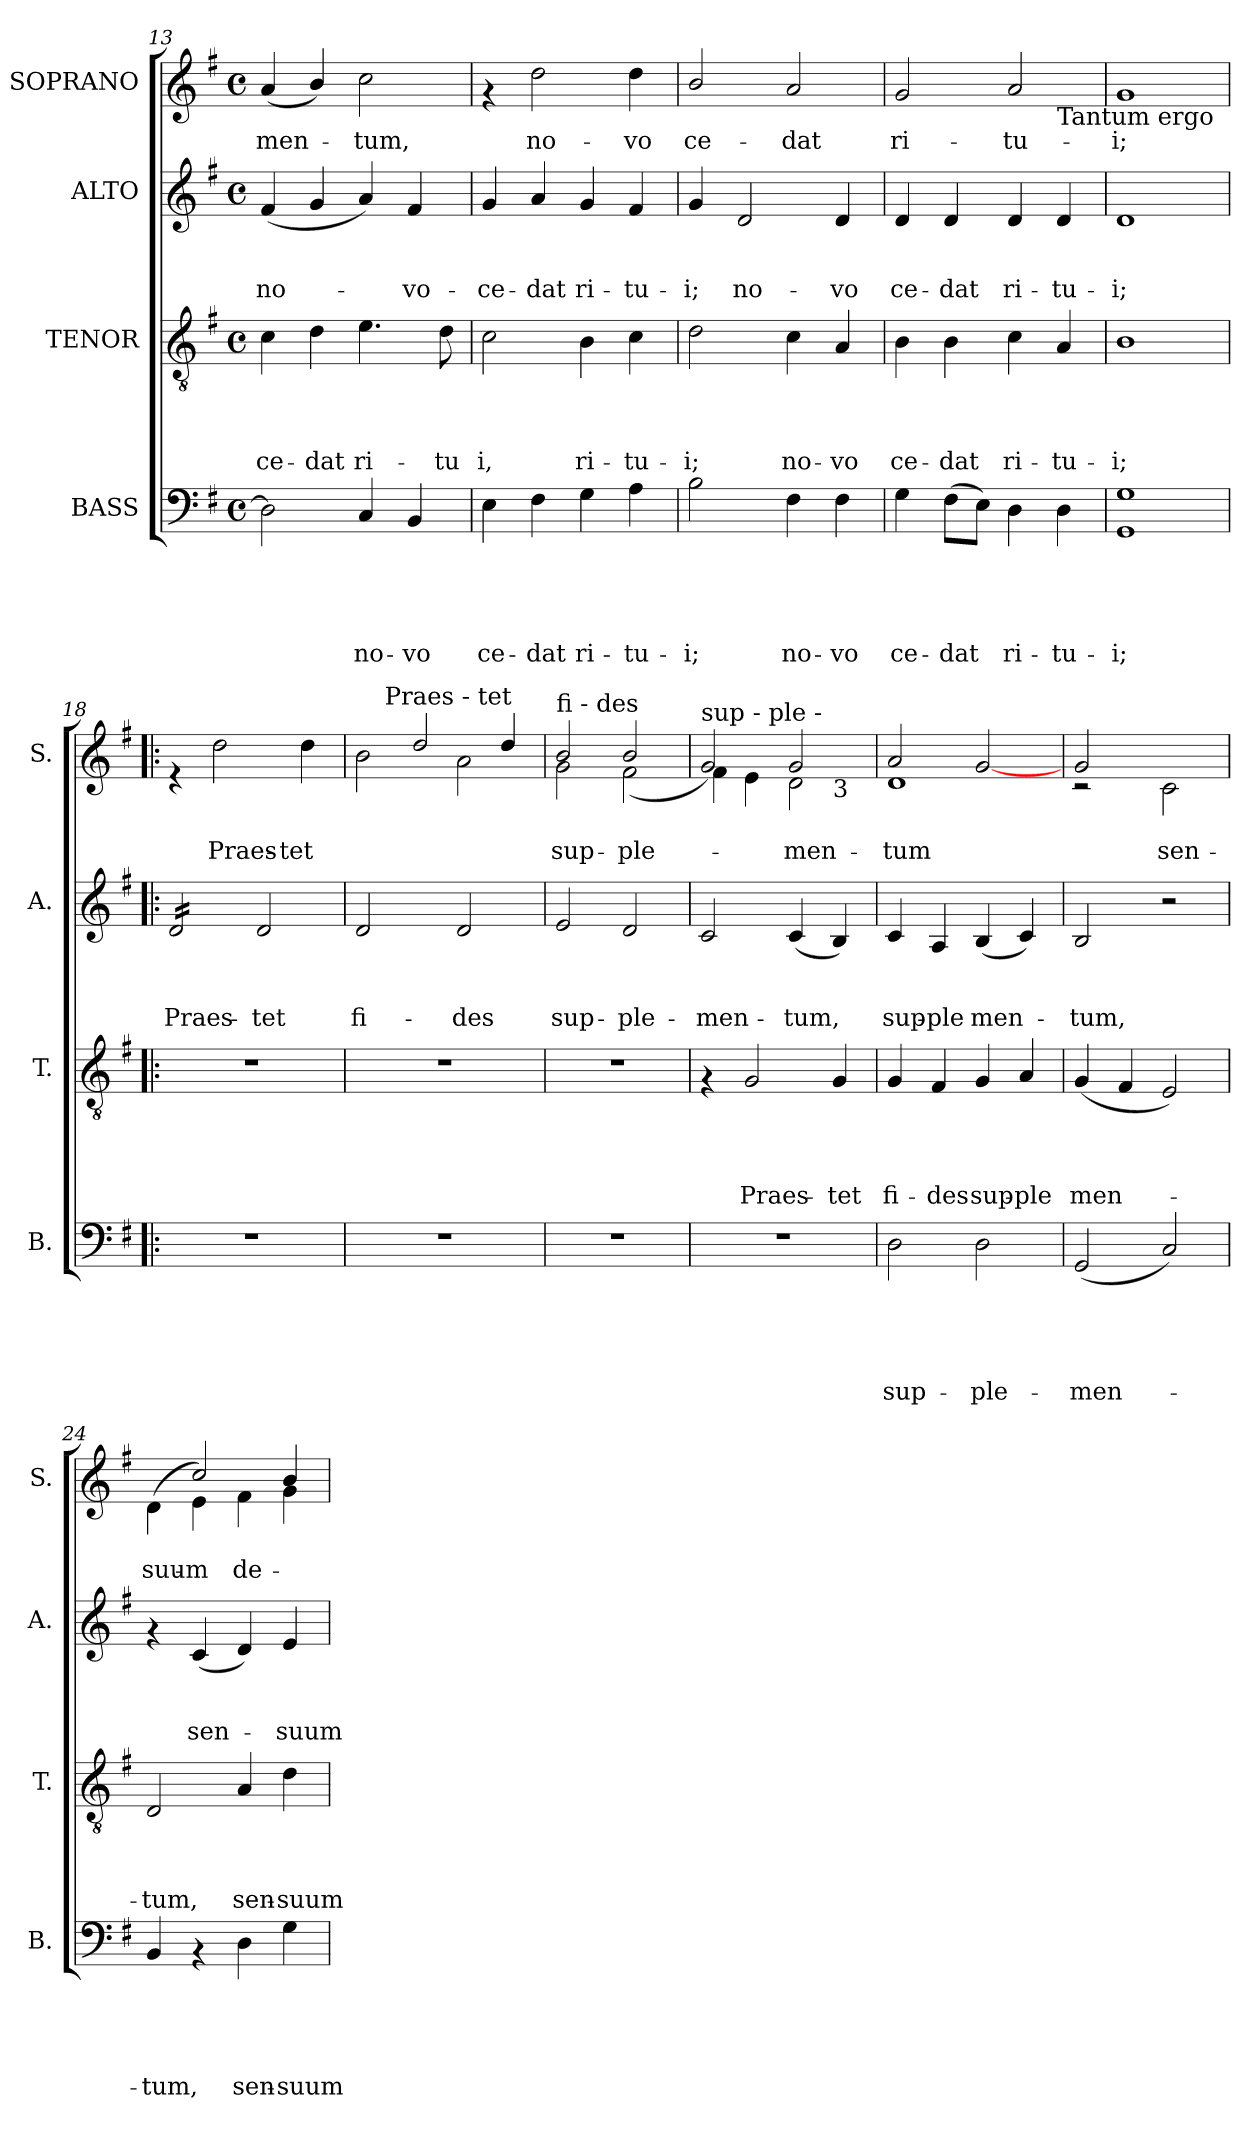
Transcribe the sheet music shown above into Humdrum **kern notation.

**kern	**text	**text	**text	**text	**text	**kern	**text	**text	**text	**text	**kern	**text	**text	**text	**kern	**text	**text
*part4	*part4	*part4	*part4	*part4	*part4	*part3	*part3	*part3	*part3	*part3	*part2	*part2	*part2	*part2	*part1	*part1	*part1
*staff4	*staff4	*staff4	*staff4	*staff4	*staff4	*staff3	*staff3	*staff3	*staff3	*staff3	*staff2	*staff2	*staff2	*staff2	*staff1	*staff1	*staff1
*I"BASS	*	*	*	*	*	*I"TENOR	*	*	*	*	*I"ALTO	*	*	*	*I"SOPRANO	*	*
*I'B.	*	*	*	*	*	*I'T.	*	*	*	*	*I'A.	*	*	*	*I'S.	*	*
*clefF4	*	*	*	*	*	*clefGv2	*	*	*	*	*clefG2	*	*	*	*clefG2	*	*
*k[f#]	*	*	*	*	*	*k[f#]	*	*	*	*	*k[f#]	*	*	*	*k[f#]	*	*
*G:	*	*	*	*	*	*G:	*	*	*	*	*G:	*	*	*	*G:	*	*
*M4/4	*	*	*	*	*	*M4/4	*	*	*	*	*M4/4	*	*	*	*M4/4	*	*
*met(c)	*	*	*	*	*	*met(c)	*	*	*	*	*met(c)	*	*	*	*met(c)	*	*
=13	=13	=13	=13	=13	=13	=13	=13	=13	=13	=13	=13	=13	=13	=13	=13	=13	=13
!	!	!	!	!	!	!	!	!	!	!LO:LY:b	!	!	!	!LO:LY:b	!	!LO:LY:b	!
2D\]	.	.	.	.	.	4c\	.	.	.	ce-	(<4f#/	.	.	no-	(<4a/	-men-	.
!	!	!	!	!	!	!	!	!	!	!LO:LY:b	!	!	!	!	!	!	!
.	.	.	.	.	.	4d\	.	.	.	-dat	4g/	.	.	.	4b/)	.	.
!	!	!	!	!	!LO:LY:b	!	!	!	!	!LO:LY:b	!	!	!	!	!	!LO:LY:b	!
4C/	.	.	.	.	no-	4.e\	.	.	.	ri-	4a/)	.	.	.	2cc\	-tum,	.
!	!	!	!	!	!LO:LY:b	!	!	!	!	!	!	!	!	!LO:LY:b	!	!	!
4BB/	.	.	.	.	-vo	.	.	.	.	.	4f#/	.	.	-vo-	.	.	.
!	!	!	!	!	!	!	!	!	!	!LO:LY:b	!	!	!	!	!	!	!
.	.	.	.	.	.	8d\	.	.	.	-tu	.	.	.	.	.	.	.
!!LO:PB:g=z
=14	=14	=14	=14	=14	=14	=14	=14	=14	=14	=14	=14	=14	=14	=14	=14	=14	=14
!	!	!	!	!	!LO:LY:b	!	!	!	!	!LO:LY:b	!	!	!	!LO:LY:b	!	!	!
4E\	.	.	.	.	ce-	2c\	.	.	.	i,	4g/	.	.	-ce-	4rf	.	.
!	!	!	!	!	!LO:LY:b	!	!	!	!	!	!	!	!	!LO:LY:b	!	!LO:LY:b	!
4F#\	.	.	.	.	-dat	.	.	.	.	.	4a/	.	.	-dat	2dd\	no-	.
!	!	!	!	!	!LO:LY:b	!	!	!	!	!LO:LY:b	!	!	!	!LO:LY:b	!	!	!
4G\	.	.	.	.	ri-	4B\	.	.	.	ri-	4g/	.	.	ri-	.	.	.
!	!	!	!	!	!LO:LY:b	!	!	!	!	!LO:LY:b	!	!	!	!LO:LY:b	!	!LO:LY:b	!
4A\	.	.	.	.	-tu-	4c\	.	.	.	-tu-	4f#/	.	.	-tu-	4dd\	-vo	.
=15	=15	=15	=15	=15	=15	=15	=15	=15	=15	=15	=15	=15	=15	=15	=15	=15	=15
!	!	!	!	!	!LO:LY:b	!	!	!	!	!LO:LY:b	!	!	!	!LO:LY:b	!	!LO:LY:b	!
2B\	.	.	.	.	-i;	2d\	.	.	.	-i;	4g/	.	.	-i;	2b/	ce-	.
!	!	!	!	!	!	!	!	!	!	!	!	!	!	!LO:LY:b	!	!	!
.	.	.	.	.	.	.	.	.	.	.	2d/	.	.	no-	.	.	.
!	!	!	!	!	!LO:LY:b	!	!	!	!	!LO:LY:b	!	!	!	!	!	!LO:LY:b	!
4F#\	.	.	.	.	no-	4c\	.	.	.	no-	.	.	.	.	2a/	-dat	.
!	!	!	!	!	!LO:LY:b	!	!	!	!	!LO:LY:b	!	!	!	!LO:LY:b	!	!	!
4F#\	.	.	.	.	-vo	4A/	.	.	.	-vo	4d/	.	.	-vo	.	.	.
=16	=16	=16	=16	=16	=16	=16	=16	=16	=16	=16	=16	=16	=16	=16	=16	=16	=16
!	!	!	!	!	!LO:LY:b	!	!	!	!	!LO:LY:b	!	!	!	!LO:LY:b	!	!LO:LY:b	!
*	*	*	*	*	*	*	*	*	*	*	*	*	*	*	*^	*	*
4G\	.	.	.	.	ce-	4B\	.	.	.	ce-	4d/	.	.	ce-	2g/	2.ryy	ri-	.
!	!	!	!	!	!LO:LY:b	!	!	!	!	!LO:LY:b	!	!	!	!LO:LY:b	!	!	!	!
(>8F#\L	.	.	.	.	-dat	4B\	.	.	.	-dat	4d/	.	.	-dat	.	.	.	.
8E\J)	.	.	.	.	.	.	.	.	.	.	.	.	.	.	.	.	.	.
!	!	!	!	!	!LO:LY:b	!	!	!	!	!LO:LY:b	!	!	!	!LO:LY:b	!	!	!LO:LY:b	!
4D\	.	.	.	.	ri-	4c\	.	.	.	ri-	4d/	.	.	ri-	2a/	.	-tu-	.
!	!	!	!	!	!	!	!	!	!	!	!	!	!	!	!	!LO:TX:b:t=Tantum ergo	!	!
!	!	!	!	!	!LO:LY:b	!	!	!	!	!LO:LY:b	!	!	!	!LO:LY:b	!	!	!	!
4D\	.	.	.	.	-tu-	4A/	.	.	.	-tu-	4d/	.	.	-tu-	.	4ryy	.	.
=17	=17	=17	=17	=17	=17	=17	=17	=17	=17	=17	=17	=17	=17	=17	=17	=17	=17	=17
!	!	!	!	!	!LO:LY:b	!	!	!	!	!LO:LY:b	!	!	!	!LO:LY:b	!	!	!LO:LY:b	!
*	*	*	*	*	*	*	*	*	*	*	*	*	*	*	*v	*v	*	*
1GG 1G	.	.	.	.	-i;	1B	.	.	.	-i;	1d	.	.	-i;	1g	-i;	.
=18!|:	=18!|:	=18!|:	=18!|:	=18!|:	=18!|:	=18!|:	=18!|:	=18!|:	=18!|:	=18!|:	=18!|:	=18!|:	=18!|:	=18!|:	=18!|:	=18!|:	=18!|:
!	!	!	!	!	!	!	!	!	!	!	!	!	!	!LO:LY:b	!	!	!
*	*	*	*	*	*	*	*	*	*	*	*tremolo	*	*	*	*	*	*
1r	.	.	.	.	.	1r	.	.	.	.	16d/LL	.	.	Praes-	4rd	.	.
.	.	.	.	.	.	.	.	.	.	.	16d/	.	.	.	.	.	.
.	.	.	.	.	.	.	.	.	.	.	16d/	.	.	.	.	.	.
.	.	.	.	.	.	.	.	.	.	.	16d/	.	.	.	.	.	.
!	!	!	!	!	!	!	!	!	!	!	!	!	!	!	!	!	!LO:LY:b
.	.	.	.	.	.	.	.	.	.	.	16d/	.	.	.	2dd\	.	Praes-
.	.	.	.	.	.	.	.	.	.	.	16d/	.	.	.	.	.	.
.	.	.	.	.	.	.	.	.	.	.	16d/	.	.	.	.	.	.
.	.	.	.	.	.	.	.	.	.	.	16d/JJ	.	.	.	.	.	.
*	*	*	*	*	*	*	*	*	*	*	*Xtremolo	*	*	*	*	*	*
!	!	!	!	!	!	!	!	!	!	!	!	!	!	!LO:LY:b	!	!	!
.	.	.	.	.	.	.	.	.	.	.	2d/	.	.	-tet	.	.	.
!	!	!	!	!	!	!	!	!	!	!	!	!	!	!	!	!	!LO:LY:b
.	.	.	.	.	.	.	.	.	.	.	.	.	.	.	4dd\	.	-tet
=19	=19	=19	=19	=19	=19	=19	=19	=19	=19	=19	=19	=19	=19	=19	=19	=19	=19
!	!	!	!	!	!	!	!	!	!	!	!	!	!	!LO:LY:b	!	!	!
*	*	*	*	*	*	*	*	*	*	*	*	*	*	*	*^	*	*
*	*	*	*	*	*	*	*	*	*	*	*	*	*	*	*	*^	*	*
1r	.	.	.	.	.	1r	.	.	.	.	2d/	.	.	fi-	8ryy	2b\	4ryy	.	.
!	!	!	!	!	!	!	!	!	!	!	!	!	!	!	!LO:TX:a:t=Praes - tet	!	!	!	!
.	.	.	.	.	.	.	.	.	.	.	.	.	.	.	2..ryy	.	.	.	.
.	.	.	.	.	.	.	.	.	.	.	.	.	.	.	.	.	2dd/	.	.
!	!	!	!	!	!	!	!	!	!	!	!	!	!	!LO:LY:b	!	!	!	!	!
.	.	.	.	.	.	.	.	.	.	.	2d/	.	.	-des	.	2a\	.	.	.
.	.	.	.	.	.	.	.	.	.	.	.	.	.	.	.	.	4dd/	.	.
=20	=20	=20	=20	=20	=20	=20	=20	=20	=20	=20	=20	=20	=20	=20	=20	=20	=20	=20	=20
!	!	!	!	!	!	!	!	!	!	!	!	!	!	!	!LO:TX:a:t=fi - des	!	!	!	!
!	!	!	!	!	!	!	!	!	!	!	!	!	!	!LO:LY:b	!	!	!	!	!LO:LY:b
*	*	*	*	*	*	*	*	*	*	*	*	*	*	*	*	*v	*v	*	*
1r	.	.	.	.	.	1r	.	.	.	.	2e/	.	.	sup-	2b/	2g\	.	sup-
!	!	!	!	!	!	!	!	!	!	!	!	!	!	!LO:LY:b	!	!	!	!LO:LY:b
.	.	.	.	.	.	.	.	.	.	.	2d/	.	.	-ple-	2b/	(<2f#\	.	-ple-
=21	=21	=21	=21	=21	=21	=21	=21	=21	=21	=21	=21	=21	=21	=21	=21	=21	=21	=21
!	!	!	!	!	!	!	!	!	!	!	!	!	!	!	!LO:TX:a:t=sup - ple -	!	!	!
!	!	!	!	!	!	!	!	!	!	!	!	!	!	!LO:LY:b	!	!	!	!
*	*	*	*	*	*	*	*	*	*	*	*	*	*	*	*	*^	*	*
1r	.	.	.	.	.	4rF	.	.	.	.	2c/	.	.	-men-	2g/)	4f#\	2.ryy	.	.
!	!	!	!	!	!	!	!	!	!	!LO:LY:b	!	!	!	!	!	!	!	!	!
.	.	.	.	.	.	2G/	.	.	.	Praes-	.	.	.	.	.	4e\	.	.	.
!	!	!	!	!	!	!	!	!	!	!	!	!	!	!LO:LY:b	!	!	!	!	!LO:LY:b
.	.	.	.	.	.	.	.	.	.	.	(>4c/	.	.	-tum,	2d\	2g/	.	.	-men-
!	!	!	!	!	!	!	!	!	!	!	!	!	!	!	!	!	!LO:TX:b:t=3	!	!
!	!	!	!	!	!	!	!	!	!	!LO:LY:b	!	!	!	!	!	!	!	!	!
.	.	.	.	.	.	4G/	.	.	.	-tet	4B/)	.	.	.	.	.	4ryy	.	.
!!LO:PB:g=z
=22	=22	=22	=22	=22	=22	=22	=22	=22	=22	=22	=22	=22	=22	=22	=22	=22	=22	=22	=22
!	!	!	!	!	!LO:LY:b	!	!	!	!	!LO:LY:b	!	!	!	!LO:LY:b	!	!	!	!	!LO:LY:b
*	*	*	*	*	*	*	*	*	*	*	*	*	*	*	*	*v	*v	*	*
2D\	.	.	.	.	sup-	4G/	.	.	.	fi-	4c/	.	.	sup-	1d	2a/	.	-tum
!	!	!	!	!	!	!	!	!	!	!LO:LY:b	!	!	!	!LO:LY:b	!	!	!	!
.	.	.	.	.	.	4F#/	.	.	.	-des	4A/	.	.	-ple	.	.	.	.
!	!	!	!	!	!LO:LY:b	!	!	!	!	!LO:LY:b	!	!	!	!LO:LY:b	!	!	!	!
2D\	.	.	.	.	-ple-	4G/	.	.	.	sup-	(<4B/	.	.	men-	.	[>2g/	.	.
!	!	!	!	!	!	!	!	!	!	!LO:LY:b	!	!	!	!	!	!	!	!
.	.	.	.	.	.	4A/	.	.	.	-ple	4c/)	.	.	.	.	.	.	.
=23	=23	=23	=23	=23	=23	=23	=23	=23	=23	=23	=23	=23	=23	=23	=23	=23	=23	=23
!	!	!	!	!	!LO:LY:b	!	!	!	!	!LO:LY:b	!	!	!	!LO:LY:b	!	!	!	!
(<2GG/	.	.	.	.	-men-	(<4G/	.	.	.	men-	2B/	.	.	-tum,	2g/	2rc	.	.
.	.	.	.	.	.	4F#/	.	.	.	.	.	.	.	.	.	.	.	.
!	!	!	!	!	!	!	!	!	!	!	!	!	!	!	!	!	!	!LO:LY:b
2C/)	.	.	.	.	.	2E/)	.	.	.	.	2r	.	.	.	2ryy	2c\	.	sen-
=24	=24	=24	=24	=24	=24	=24	=24	=24	=24	=24	=24	=24	=24	=24	=24	=24	=24	=24
!	!	!	!	!	!LO:LY:b	!	!	!	!	!LO:LY:b	!	!	!	!	!	!	!	!LO:LY:b
4BB/	.	.	.	.	-tum,	2D/	.	.	.	-tum,	4rf	.	.	.	(<4d\	4ryy	.	-suum
!	!	!	!	!	!	!	!	!	!	!	!	!	!	!LO:LY:b	!	!	!	!
4rAA	.	.	.	.	.	.	.	.	.	.	(<4c/	.	.	sen-	2cc/	4e\)	.	.
!	!	!	!	!	!LO:LY:b	!	!	!	!	!LO:LY:b	!	!	!	!	!	!	!	!LO:LY:b
4D\	.	.	.	.	sen-	4A/	.	.	.	sen-	4d/)	.	.	.	.	4f#\	.	de-
!	!	!	!	!	!LO:LY:b	!	!	!	!	!LO:LY:b	!	!	!	!LO:LY:b	!	!	!	!
4G\	.	.	.	.	-suum	4d\	.	.	.	-suum	4e/	.	.	-suum	(4g\	4b/	.	.
*	*	*	*	*	*	*	*	*	*	*	*	*	*	*	*v	*v	*	*
=	=	=	=	=	=	=	=	=	=	=	=	=	=	=	=	=	=
*-	*-	*-	*-	*-	*-	*-	*-	*-	*-	*-	*-	*-	*-	*-	*-	*-	*-
